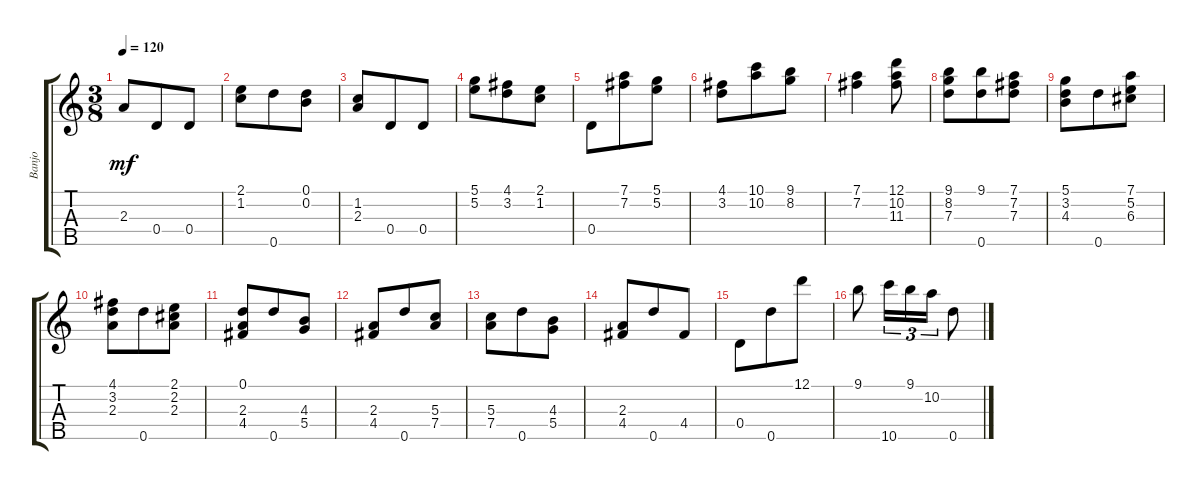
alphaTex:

\track ("Banjo" "Banjo") {instrument banjo}
\staff {score tabs}
\tuning (D4 B3 G3 D3 D4) {hide}
\displaytranspose 12
\ts (3 8)
\tempo 120
\clef g2
\ks c
2.3.8{dy mf} 0.4.8 0.4.8 |
(2.1 1.2).8 0.5.8 (0.1 0.2).8 |
(1.2 2.3).8 0.4.8 0.4.8 |
(5.1 5.2).8 (4.1 3.2).8 (2.1 1.2).8 |
0.4.8 (7.1 7.2).8 (5.1 5.2).8 |
(4.1 3.2).8 (10.1 10.2).8 (9.1 8.2).8 |
(7.1 7.2).4 (12.1 10.2 11.3).8 |
(9.1 8.2 7.3).8 (9.1 0.5).8 (7.1 7.2 7.3).8 |
(5.1 3.2 4.3).8 0.5.8 (7.1 5.2 6.3).8 |
(4.1 3.2 2.3).8 0.5.8 (2.1 2.2 2.3).8 |
(0.1 2.3 4.4).8 0.5.8 (4.3 5.4).8 |
(2.3 4.4).8 0.5.8 (5.3 7.4).8 |
(5.3 7.4).8 0.5.8 (4.3 5.4).8 |
(2.3 4.4).8 0.5.8 4.4.8 |
0.4.8 0.5.8 12.1.8 |
9.1.8 10.5.16{tu (3 2)} 9.1.16{tu (3 2)} 10.2.16{tu (3 2)} 0.5.8
